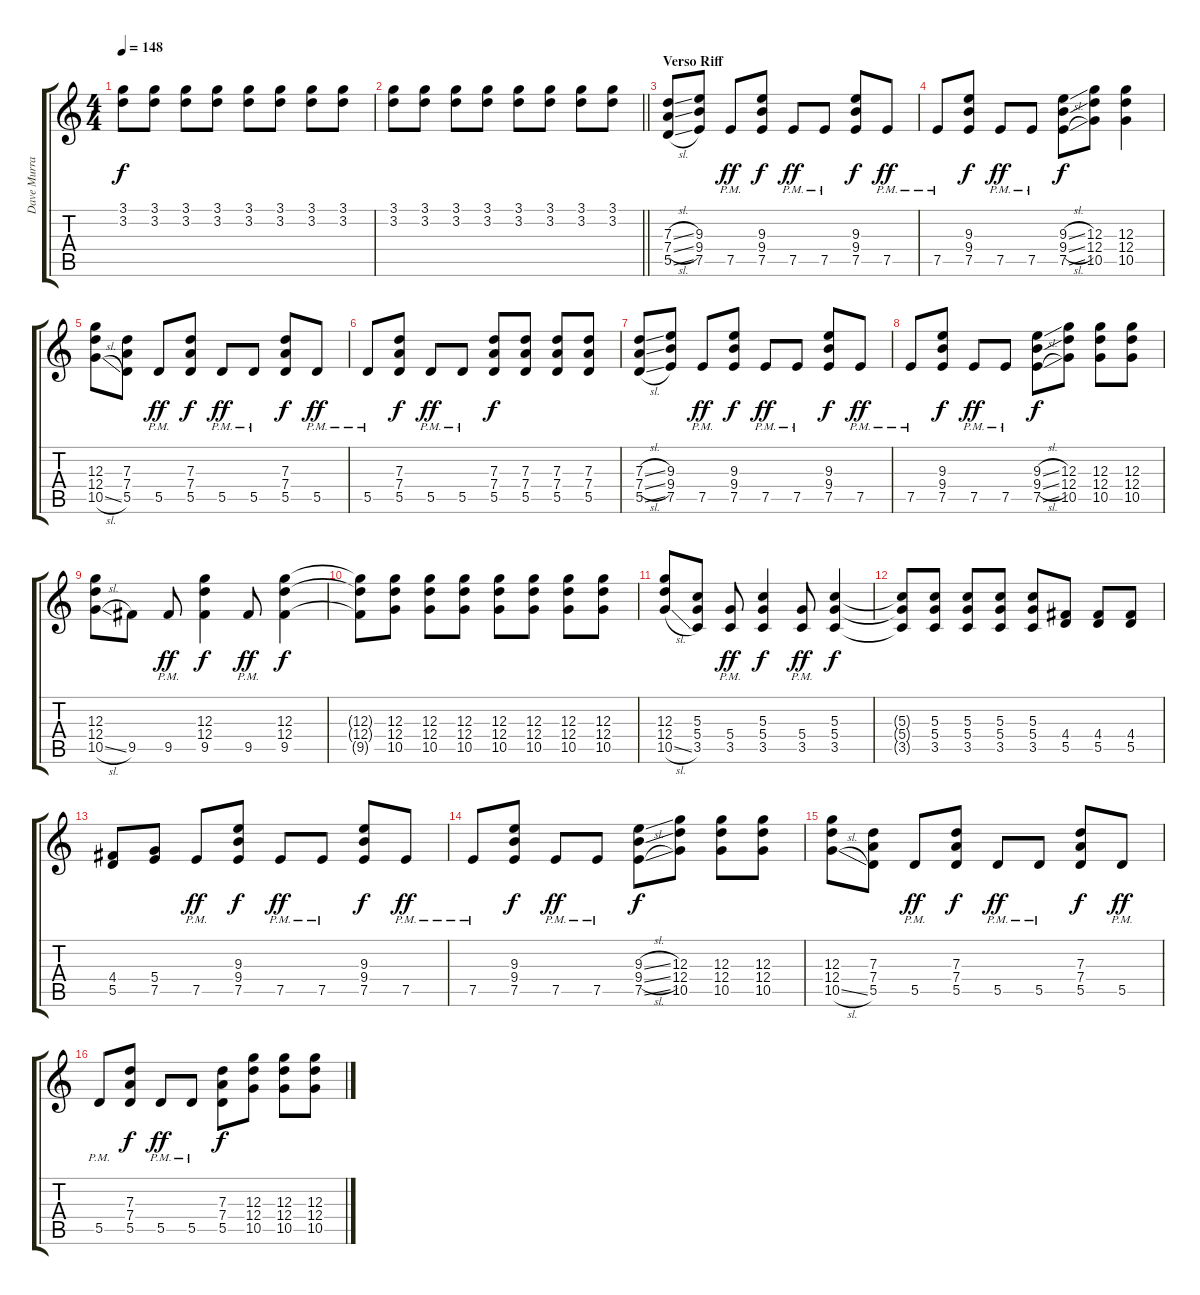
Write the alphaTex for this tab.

\track ("Dave Murray" "Dave Murra") {instrument distortionguitar}
\staff {score tabs}
\tuning (E4 B3 G3 D3 A2 E2) {hide}
\ts (4 4)
\tempo 148
\clef g2
\ks c
(3.1 3.2).8{dy f} (3.1 3.2).8 (3.1 3.2).8 (3.1 3.2).8 (3.1 3.2).8 (3.1 3.2).8 (3.1 3.2).8 (3.1 3.2).8 |
\barLineRight lightlight
(3.1 3.2).8 (3.1 3.2).8 (3.1 3.2).8 (3.1 3.2).8 (3.1 3.2).8 (3.1 3.2).8 (3.1 3.2).8 (3.1 3.2).8 |
\section ("" "Verso Riff")
(7.3{sl} 7.4{sl} 5.5{sl}).8 (9.3 9.4 7.5).8 7.5{pm}.8{dy ff} (9.3 9.4 7.5).8{dy f} 7.5{pm}.8{dy ff} 7.5{pm}.8 (9.3 9.4 7.5).8{dy f} 7.5{pm}.8{dy ff} |
7.5{pm}.8 (9.3 9.4 7.5).8{dy f} 7.5{pm}.8{dy ff} 7.5{pm}.8 (9.3{sl} 9.4{sl} 7.5{sl}).8{dy f} (12.3 12.4 10.5).8 (12.3 12.4 10.5).4 |
(12.3 12.4 10.5{sl}).8 (7.3 7.4 5.5).8 5.5{pm}.8{dy ff} (7.3 7.4 5.5).8{dy f} 5.5{pm}.8{dy ff} 5.5{pm}.8 (7.3 7.4 5.5).8{dy f} 5.5{pm}.8{dy ff} |
5.5{pm}.8 (7.3 7.4 5.5).8{dy f} 5.5{pm}.8{dy ff} 5.5{pm}.8 (7.3 7.4 5.5).8{dy f} (7.3 7.4 5.5).8 (7.3 7.4 5.5).8 (7.3 7.4 5.5).8 |
(7.3{sl} 7.4{sl} 5.5{sl}).8 (9.3 9.4 7.5).8 7.5{pm}.8{dy ff} (9.3 9.4 7.5).8{dy f} 7.5{pm}.8{dy ff} 7.5{pm}.8 (9.3 9.4 7.5).8{dy f} 7.5{pm}.8{dy ff} |
7.5{pm}.8 (9.3 9.4 7.5).8{dy f} 7.5{pm}.8{dy ff} 7.5{pm}.8 (9.3{sl} 9.4{sl} 7.5{sl}).8{dy f} (12.3 12.4 10.5).8 (12.3 12.4 10.5).8 (12.3 12.4 10.5).8 |
(12.3 12.4 10.5{sl}).8 9.5.8 9.5{pm}.8{dy ff} (12.3 12.4 9.5).4{dy f} 9.5{pm}.8{dy ff} (12.3 12.4 9.5).4{dy f} |
(12.3{t} 12.4{t} 9.5{t}).8 (12.3 12.4 10.5).8 (12.3 12.4 10.5).8 (12.3 12.4 10.5).8 (12.3 12.4 10.5).8 (12.3 12.4 10.5).8 (12.3 12.4 10.5).8 (12.3 12.4 10.5).8 |
(12.3 12.4 10.5{sl}).8 (5.3 5.4 3.5).8 (5.4{pm} 3.5{pm}).8{dy ff} (5.3 5.4 3.5).4{dy f} (5.4{pm} 3.5{pm}).8{dy ff} (5.3 5.4 3.5).4{dy f} |
(5.3{t} 5.4{t} 3.5{t}).8 (5.3 5.4 3.5).8 (5.3 5.4 3.5).8 (5.3 5.4 3.5).8 (5.3 5.4 3.5).8 (4.4 5.5).8 (4.4 5.5).8 (4.4 5.5).8 |
(4.4 5.5).8 (5.4 7.5).8 7.5{pm}.8{dy ff} (9.3 9.4 7.5).8{dy f} 7.5{pm}.8{dy ff} 7.5{pm}.8 (9.3 9.4 7.5).8{dy f} 7.5{pm}.8{dy ff} |
7.5{pm}.8 (9.3 9.4 7.5).8{dy f} 7.5{pm}.8{dy ff} 7.5{pm}.8 (9.3{sl} 9.4{sl} 7.5{sl}).8{dy f} (12.3 12.4 10.5).8 (12.3 12.4 10.5).8 (12.3 12.4 10.5).8 |
(12.3 12.4 10.5{sl}).8 (7.3 7.4 5.5).8 5.5{pm}.8{dy ff} (7.3 7.4 5.5).8{dy f} 5.5{pm}.8{dy ff} 5.5{pm}.8 (7.3 7.4 5.5).8{dy f} 5.5{pm}.8{dy ff} |
5.5{pm}.8 (7.3 7.4 5.5).8{dy f} 5.5{pm}.8{dy ff} 5.5{pm}.8 (7.3 7.4 5.5).8{dy f} (12.3 12.4 10.5).8 (12.3 12.4 10.5).8 (12.3 12.4 10.5).8
